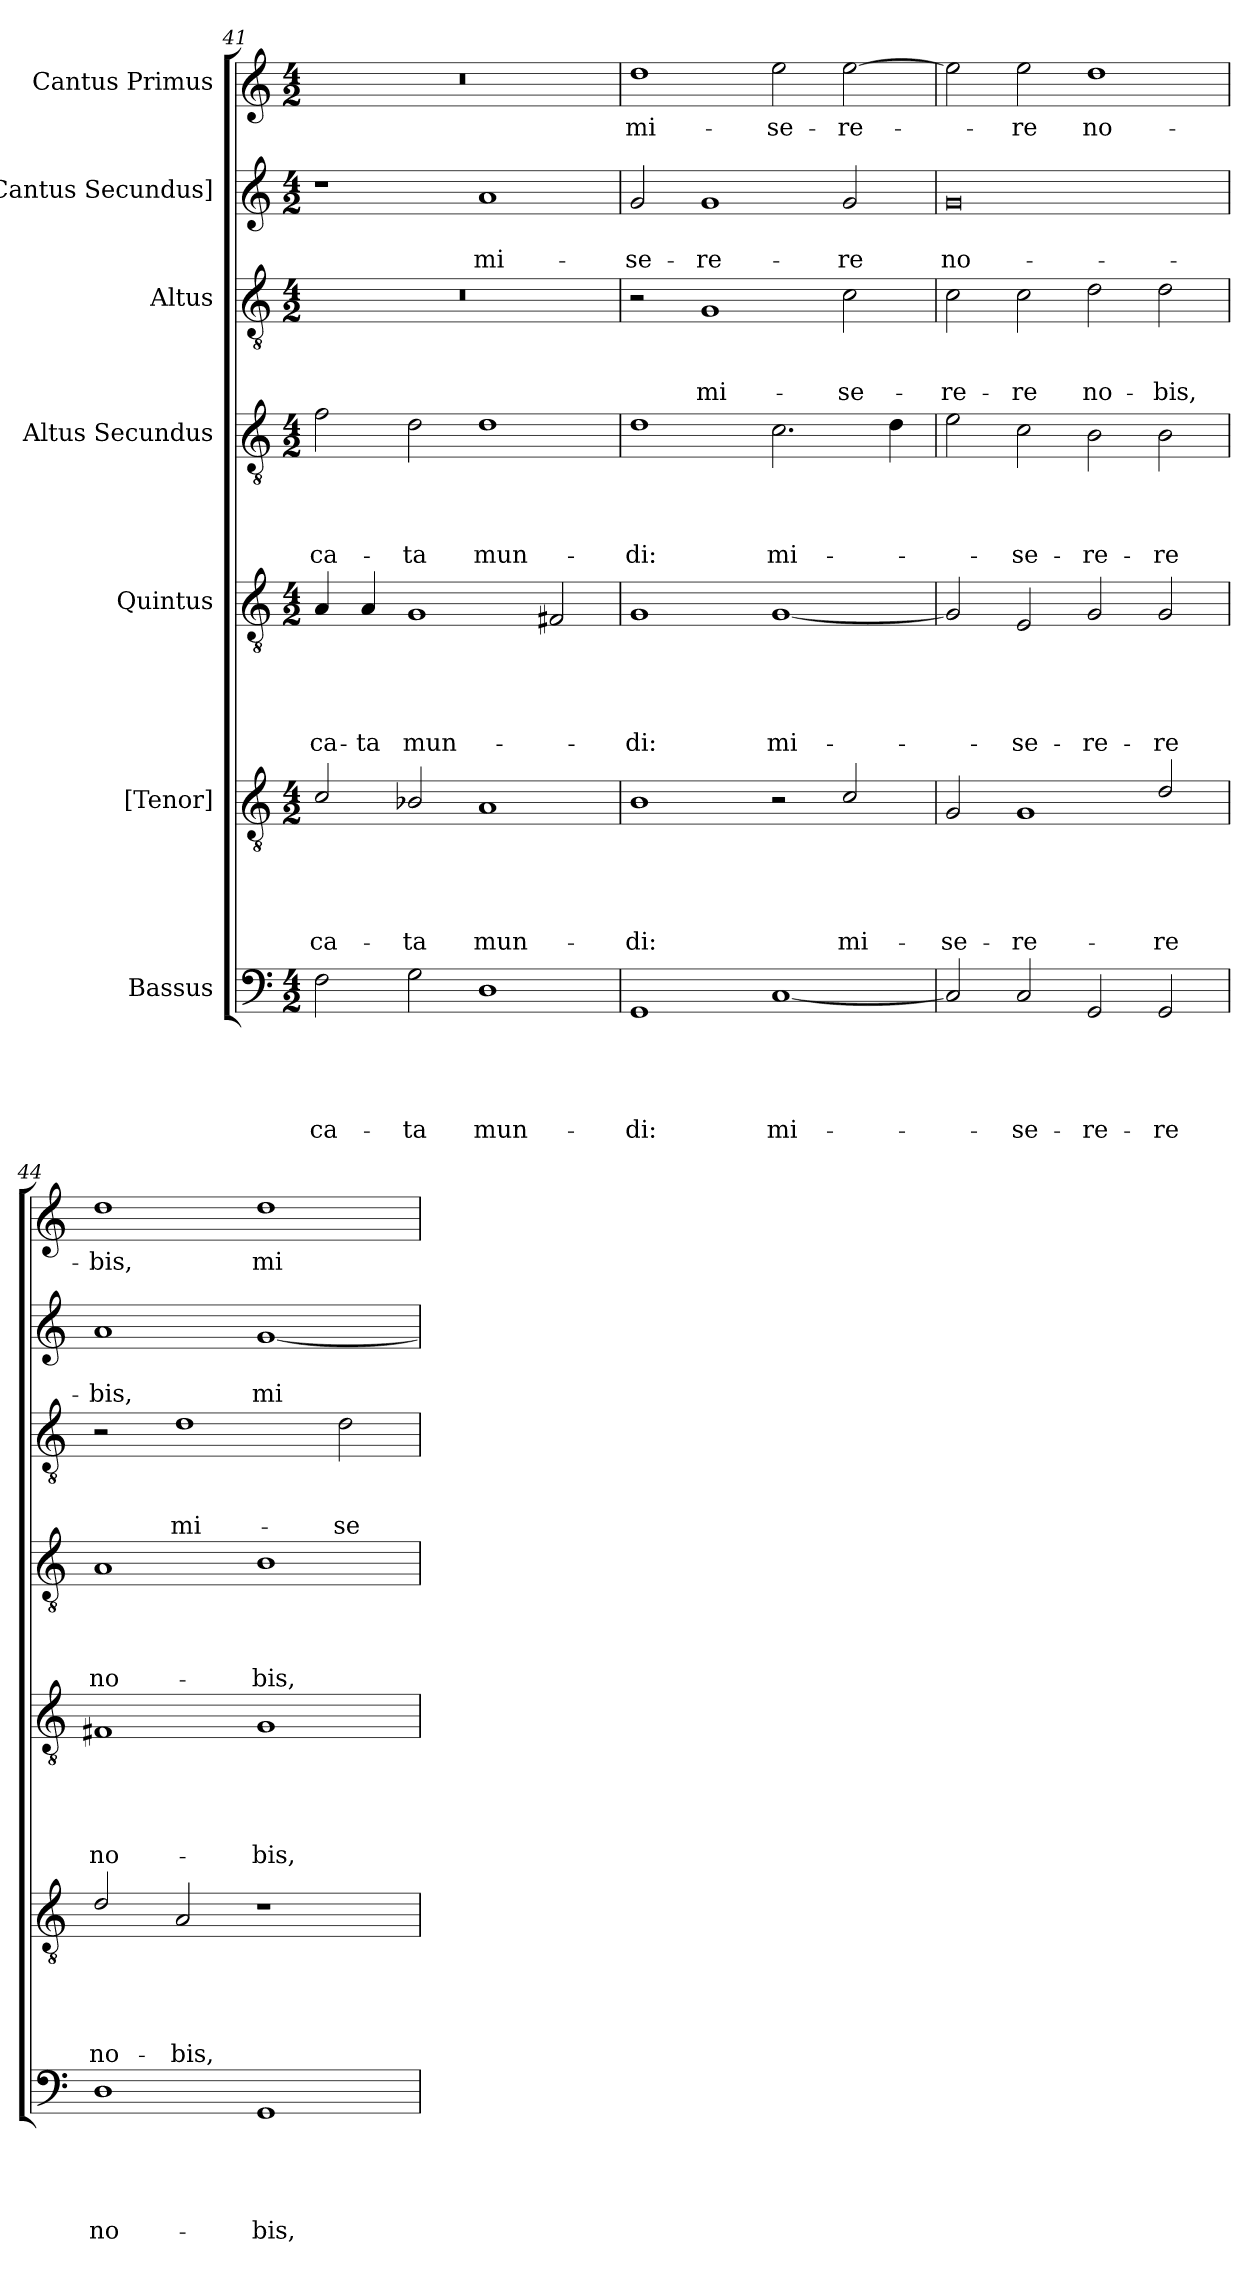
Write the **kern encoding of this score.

**kern	**text	**text	**text	**text	**text	**kern	**text	**text	**text	**text	**text	**kern	**text	**text	**text	**text	**text	**kern	**text	**text	**text	**text	**kern	**text	**text	**text	**kern	**text	**text	**kern	**text
*part7	*part7	*part7	*part7	*part7	*part7	*part6	*part6	*part6	*part6	*part6	*part6	*part5	*part5	*part5	*part5	*part5	*part5	*part4	*part4	*part4	*part4	*part4	*part3	*part3	*part3	*part3	*part2	*part2	*part2	*part1	*part1
*staff7	*staff7	*staff7	*staff7	*staff7	*staff7	*staff6	*staff6	*staff6	*staff6	*staff6	*staff6	*staff5	*staff5	*staff5	*staff5	*staff5	*staff5	*staff4	*staff4	*staff4	*staff4	*staff4	*staff3	*staff3	*staff3	*staff3	*staff2	*staff2	*staff2	*staff1	*staff1
*I"Bassus	*	*	*	*	*	*I"[Tenor]	*	*	*	*	*	*I"Quintus	*	*	*	*	*	*I"Altus Secundus	*	*	*	*	*I"Altus	*	*	*	*I"[Cantus Secundus]	*	*	*I"Cantus Primus	*
*clefF4	*	*	*	*	*	*clefGv2	*	*	*	*	*	*clefGv2	*	*	*	*	*	*clefGv2	*	*	*	*	*clefGv2	*	*	*	*clefG2	*	*	*clefG2	*
*k[]	*	*	*	*	*	*k[]	*	*	*	*	*	*k[]	*	*	*	*	*	*k[]	*	*	*	*	*k[]	*	*	*	*k[]	*	*	*k[]	*
*M4/2	*	*	*	*	*	*M4/2	*	*	*	*	*	*M4/2	*	*	*	*	*	*M4/2	*	*	*	*	*M4/2	*	*	*	*M4/2	*	*	*M4/2	*
=41	=41	=41	=41	=41	=41	=41	=41	=41	=41	=41	=41	=41	=41	=41	=41	=41	=41	=41	=41	=41	=41	=41	=41	=41	=41	=41	=41	=41	=41	=41	=41
2F\	.	.	.	.	-ca-	2c/	.	.	.	.	-ca-	4A/	.	.	.	.	-ca-	2f\	.	.	.	-ca-	0r	.	.	.	1r	.	.	0r	.
.	.	.	.	.	.	.	.	.	.	.	.	4A/	.	.	.	.	-ta	.	.	.	.	.	.	.	.	.	.	.	.	.	.
2G\	.	.	.	.	-ta	2B-X/	.	.	.	.	-ta	1G/	.	.	.	.	mun-	2d\	.	.	.	-ta	.	.	.	.	.	.	.	.	.
1D\	.	.	.	.	mun-	1A/	.	.	.	.	mun-	.	.	.	.	.	.	1d\	.	.	.	mun-	.	.	.	.	1a/	.	mi-	.	.
.	.	.	.	.	.	.	.	.	.	.	.	2F#X/	.	.	.	.	.	.	.	.	.	.	.	.	.	.	.	.	.	.	.
=42	=42	=42	=42	=42	=42	=42	=42	=42	=42	=42	=42	=42	=42	=42	=42	=42	=42	=42	=42	=42	=42	=42	=42	=42	=42	=42	=42	=42	=42	=42	=42
1GG/	.	.	.	.	-di:	1B\	.	.	.	.	-di:	1G/	.	.	.	.	-di:	1d\	.	.	.	-di:	2r	.	.	.	2g/	.	-se-	1dd\	mi-
.	.	.	.	.	.	.	.	.	.	.	.	.	.	.	.	.	.	.	.	.	.	.	1G/	.	.	mi-	1g/	.	-re-	.	.
[1C/	.	.	.	.	mi-	2r	.	.	.	.	.	[1G/	.	.	.	.	mi-	2.c\	.	.	.	mi-	.	.	.	.	.	.	.	2ee\	-se-
.	.	.	.	.	.	2c/	.	.	.	.	mi-	.	.	.	.	.	.	.	.	.	.	.	2c\	.	.	-se-	2g/	.	-re	[2ee\	-re-
.	.	.	.	.	.	.	.	.	.	.	.	.	.	.	.	.	.	4d\	.	.	.	.	.	.	.	.	.	.	.	.	.
=43	=43	=43	=43	=43	=43	=43	=43	=43	=43	=43	=43	=43	=43	=43	=43	=43	=43	=43	=43	=43	=43	=43	=43	=43	=43	=43	=43	=43	=43	=43	=43
2C/]	.	.	.	.	.	2G/	.	.	.	.	-se-	2G/]	.	.	.	.	.	2e\	.	.	.	.	2c\	.	.	-re-	0g/	.	no-	2ee\]	.
2C/	.	.	.	.	-se-	1G/	.	.	.	.	-re-	2E/	.	.	.	.	-se-	2c\	.	.	.	-se-	2c\	.	.	-re	.	.	.	2ee\	-re
2GG/	.	.	.	.	-re-	.	.	.	.	.	.	2G/	.	.	.	.	-re-	2B\	.	.	.	-re-	2d\	.	.	no-	.	.	.	1dd\	no-
2GG/	.	.	.	.	-re	2d/	.	.	.	.	-re	2G/	.	.	.	.	-re	2B\	.	.	.	-re	2d\	.	.	-bis,	.	.	.	.	.
=44	=44	=44	=44	=44	=44	=44	=44	=44	=44	=44	=44	=44	=44	=44	=44	=44	=44	=44	=44	=44	=44	=44	=44	=44	=44	=44	=44	=44	=44	=44	=44
1D\	.	.	.	.	no-	2d/	.	.	.	.	no-	1F#X/	.	.	.	.	no-	1A/	.	.	.	no-	2r	.	.	.	1a/	.	-bis,	1dd\	-bis,
.	.	.	.	.	.	2A/	.	.	.	.	-bis,	.	.	.	.	.	.	.	.	.	.	.	1d\	.	.	mi-	.	.	.	.	.
1GG/	.	.	.	.	-bis,	1r	.	.	.	.	.	1G/	.	.	.	.	-bis,	1B\	.	.	.	-bis,	.	.	.	.	[1g/	.	mi-	1dd\	mi-
.	.	.	.	.	.	.	.	.	.	.	.	.	.	.	.	.	.	.	.	.	.	.	2d\	.	.	-se-	.	.	.	.	.
=	=	=	=	=	=	=	=	=	=	=	=	=	=	=	=	=	=	=	=	=	=	=	=	=	=	=	=	=	=	=	=
*-	*-	*-	*-	*-	*-	*-	*-	*-	*-	*-	*-	*-	*-	*-	*-	*-	*-	*-	*-	*-	*-	*-	*-	*-	*-	*-	*-	*-	*-	*-	*-
